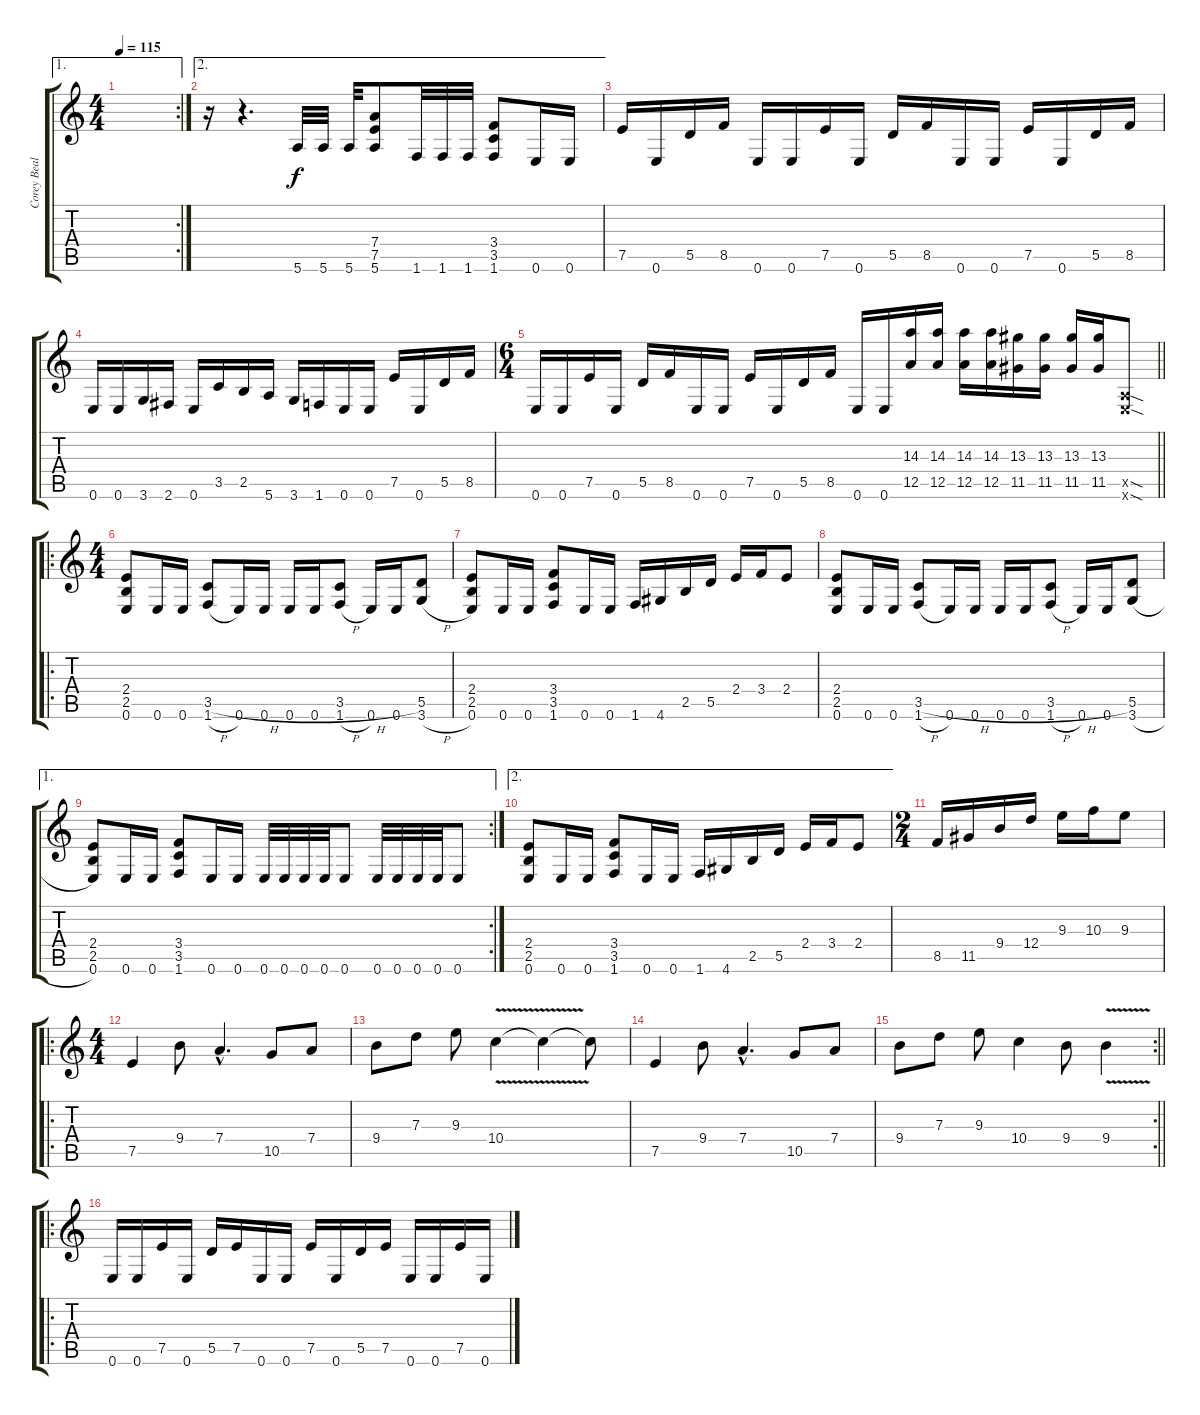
\track ("Corey Bealieu" "Corey Beal") {instrument distortionguitar}
\staff {score tabs}
\tuning (E4 B3 G3 D3 A2 E2) {hide}
\ae 1
\rc 2
\ts (4 4)
\tempo 115
\clef g2
\ks c
|
\ae 2
r.16 r.4{d} 5.6.32 5.6.32 5.6.32 (7.4 7.5 5.6).8 1.6.32 1.6.32 1.6.32 (3.4 3.5 1.6).8 0.6.16 0.6.16 |
7.5.16 0.6.16 5.5.16 8.5.16 0.6.16 0.6.16 7.5.16 0.6.16 5.5.16 8.5.16 0.6.16 0.6.16 7.5.16 0.6.16 5.5.16 8.5.16 |
0.6.16 0.6.16 3.6.16 2.6.16 0.6.16 3.5.16 2.5.16 5.6.16 3.6.16 1.6.16 0.6.16 0.6.16 7.5.16 0.6.16 5.5.16 8.5.16 |
\ts (6 4)
\barLineRight lightlight
0.6.16 0.6.16 7.5.16 0.6.16 5.5.16 8.5.16 0.6.16 0.6.16 7.5.16 0.6.16 5.5.16 8.5.16 0.6.16 0.6.16 (14.3 12.5).16 (14.3 12.5).16 (14.3 12.5).16 (14.3 12.5).16 (13.3 11.5).16 (13.3 11.5).16 (13.3 11.5).16 (13.3 11.5).16 (0.5{sod x} 0.6{sod x}).8 |
\ro
\ts (4 4)
(2.4 2.5 0.6).8 0.6.16 0.6.16 (3.5{h} 1.6{h}).8 0.6.16 0.6.16 0.6.16 0.6.16 (3.5{h} 1.6{h}).8 0.6.16 0.6.16 (5.5 3.6{h}).8 |
(2.4 2.5 0.6).8 0.6.16 0.6.16 (3.4 3.5 1.6).8 0.6.16 0.6.16 1.6.16 4.6.16 2.5.16 5.5.16 2.4.16 3.4.16 2.4.8 |
(2.4 2.5 0.6).8 0.6.16 0.6.16 (3.5{h} 1.6{h}).8 0.6.16 0.6.16 0.6.16 0.6.16 (3.5{h} 1.6{h}).8 0.6.16 0.6.16 (5.5 3.6{h}).8 |
\ae 1
\rc 2
(2.4 2.5 0.6).8 0.6.16 0.6.16 (3.4 3.5 1.6).8 0.6.16 0.6.16 0.6.32 0.6.32 0.6.32 0.6.32 0.6.8 0.6.32 0.6.32 0.6.32 0.6.32 0.6.8 |
\ae 2
(2.4 2.5 0.6).8 0.6.16 0.6.16 (3.4 3.5 1.6).8 0.6.16 0.6.16 1.6.16 4.6.16 2.5.16 5.5.16 2.4.16 3.4.16 2.4.8 |
\ts (2 4)
8.5.16 11.5.16 9.4.16 12.4.16 9.3.16 10.3.16 9.3.8 |
\ro
\ts (4 4)
7.5.4 9.4.8 7.4{hac}.4{d} 10.5.8 7.4.8 |
9.4.8 7.3.8 9.3.8 10.4{v}.4 10.4{t}.4 10.4{t}.8 |
7.5.4 9.4.8 7.4{hac}.4{d} 10.5.8 7.4.8 |
\rc 2
\barLineRight lightlight
9.4.8 7.3.8 9.3.8 10.4.4 9.4.8 9.4{v}.4 |
\ro
0.6.16 0.6.16 7.5.16 0.6.16 5.5.16 7.5.16 0.6.16 0.6.16 7.5.16 0.6.16 5.5.16 7.5.16 0.6.16 0.6.16 7.5.16 0.6.16
